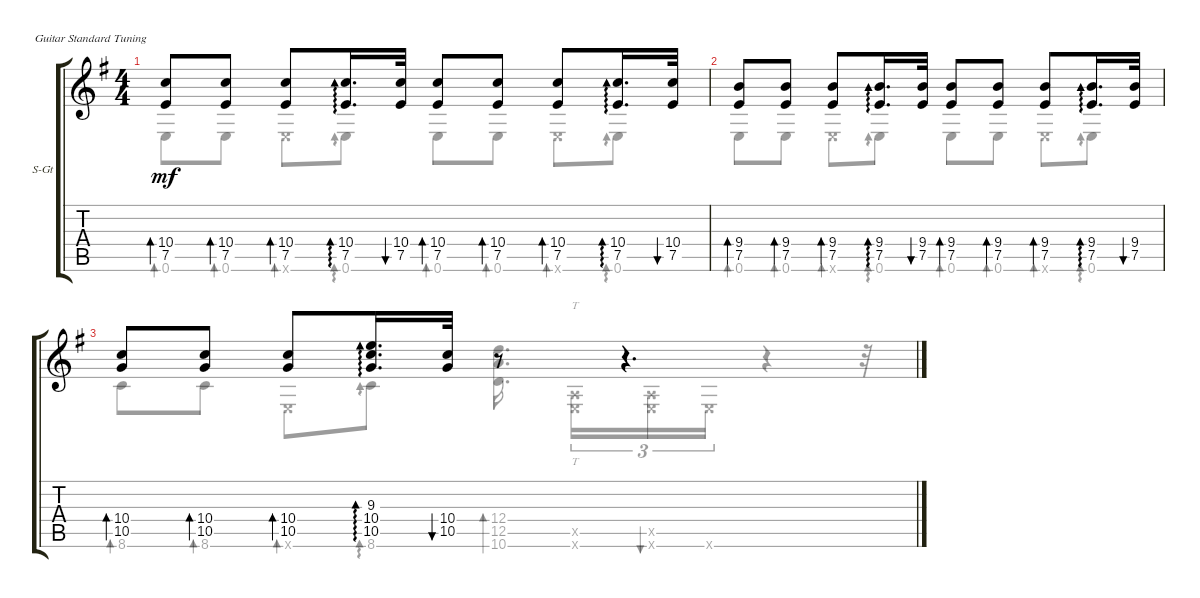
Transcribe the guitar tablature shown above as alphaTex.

\defaultSystemsLayout 4
\bracketExtendMode groupsimilarinstruments
\firstSystemTrackNameOrientation horizontal
\otherSystemsTrackNameOrientation horizontal
\track ("Steel Guitar" "S-Gt") {instrument acousticguitarsteel}
\staff {score tabs}
\tuning (E4 B3 G3 D3 A2 E2)
\voice
\ts (4 4)
\tempo (81.0588 hide)
\clef g2
\ks eminor
(7.5 10.4).8{bd 30 dy mf} (10.4 7.5).8{bd 30} (10.4 7.5).8{bd 30} (10.4 7.5).16{d ad 30} (10.4 7.5).32{bu 30} (10.4 7.5).8{bd 30} (10.4 7.5).8{bd 30} (10.4 7.5).8{bd 30} (10.4 7.5).16{d ad 30} (10.4 7.5).32{bu 30} |
(7.5 9.4).8{bd 30} (9.4 7.5).8{bd 30} (9.4 7.5).8{bd 30} (9.4 7.5).16{d ad 30} (9.4 7.5).32{bu 30} (9.4 7.5).8{bd 30} (9.4 7.5).8{bd 30} (9.4 7.5).8{bd 30} (9.4 7.5).16{d ad 30} (9.4 7.5).32{bu 30} |
(10.4 10.5).8{bd 30} (10.4 10.5).8{bd 30} (10.4 10.5).8{bd 30} (10.4 10.5 9.3).16{d ad 30} (10.4 10.5).32{bu 30} r.8{bd 30} r.4{d}
\voice
\clef g2
\ottava regular
\simile none
\ks eminor
0.6.8{bd 0 dy mf} 0.6.8{bd 0} 0.6{x}.8{bd 0} 0.6.8{ad 0} 0.6.8{bd 0} 0.6.8{bd 0} 0.6{x}.8{bd 0} 0.6.8{ad 0} |
0.6.8{bd 0} 0.6.8{bd 0} 0.6{x}.8{bd 0} 0.6.8{ad 0} 0.6.8{bd 0} 0.6.8{bd 0} 0.6{x}.8{bd 0} 0.6.8{ad 0} |
8.6.8{bd 0} 8.6.8{bd 0} 0.6{x}.8{bd 0} 8.6.8{ad 0} (10.6 12.5 12.4).16{d bd 0} (0.6{x} 0.5{x}).16{tt tu (3 2)} (0.5{x} 0.6{x}).16{tu (3 2) bu 30} 0.6{x}.16{tu (3 2)} r.4 r.32
